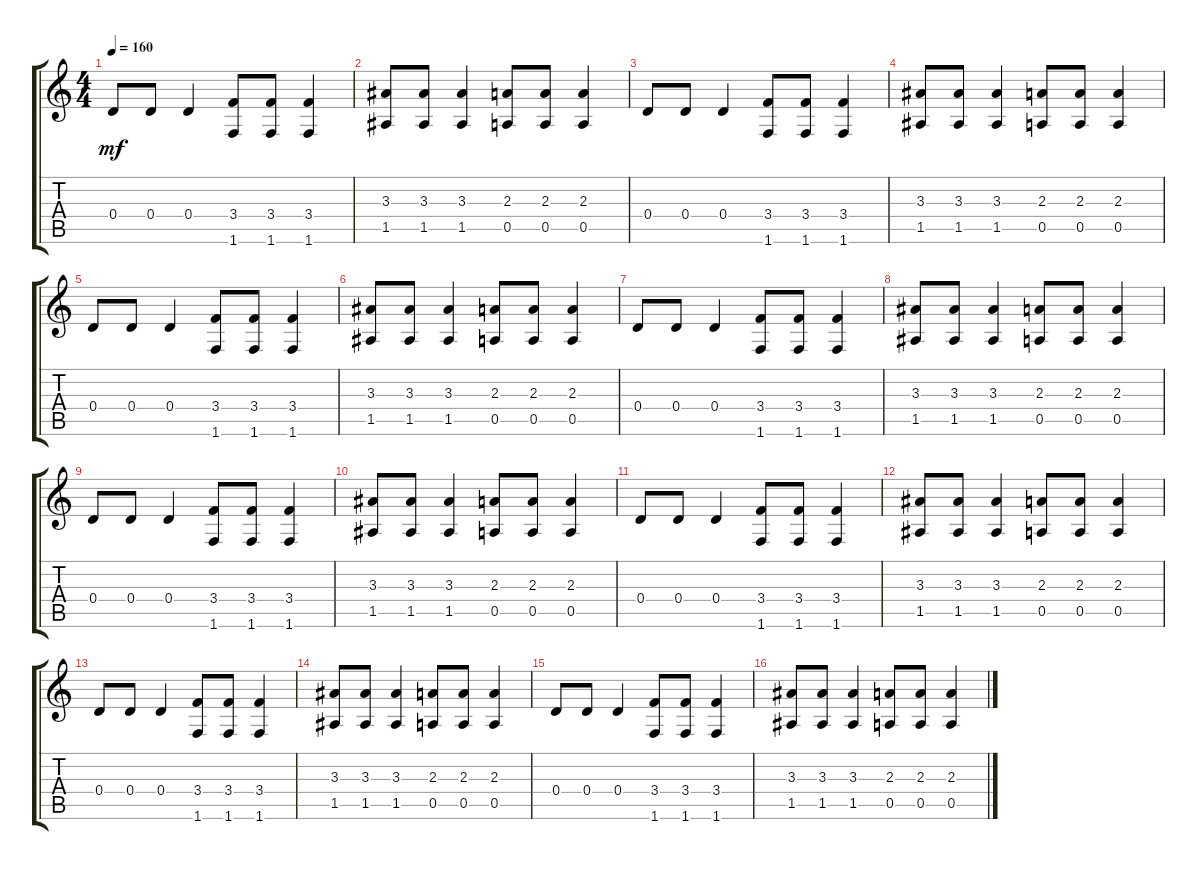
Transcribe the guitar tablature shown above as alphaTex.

\track "" {instrument guitarharmonics}
\staff {score tabs}
\tuning (E4 B3 G3 D3 A2 E2) {hide}
\ts (4 4)
\tempo 160
\clef g2
\ks c
0.4.8{dy mf} 0.4.8 0.4.4 (3.4 1.6).8 (3.4 1.6).8 (3.4 1.6).4 |
(3.3 1.5).8 (3.3 1.5).8 (3.3 1.5).4 (2.3 0.5).8 (2.3 0.5).8 (2.3 0.5).4 |
0.4.8 0.4.8 0.4.4 (3.4 1.6).8 (3.4 1.6).8 (3.4 1.6).4 |
(3.3 1.5).8 (3.3 1.5).8 (3.3 1.5).4 (2.3 0.5).8 (2.3 0.5).8 (2.3 0.5).4 |
0.4.8 0.4.8 0.4.4 (3.4 1.6).8 (3.4 1.6).8 (3.4 1.6).4 |
(3.3 1.5).8 (3.3 1.5).8 (3.3 1.5).4 (2.3 0.5).8 (2.3 0.5).8 (2.3 0.5).4 |
0.4.8 0.4.8 0.4.4 (3.4 1.6).8 (3.4 1.6).8 (3.4 1.6).4 |
(3.3 1.5).8 (3.3 1.5).8 (3.3 1.5).4 (2.3 0.5).8 (2.3 0.5).8 (2.3 0.5).4 |
0.4.8 0.4.8 0.4.4 (3.4 1.6).8 (3.4 1.6).8 (3.4 1.6).4 |
(3.3 1.5).8 (3.3 1.5).8 (3.3 1.5).4 (2.3 0.5).8 (2.3 0.5).8 (2.3 0.5).4 |
0.4.8 0.4.8 0.4.4 (3.4 1.6).8 (3.4 1.6).8 (3.4 1.6).4 |
(3.3 1.5).8 (3.3 1.5).8 (3.3 1.5).4 (2.3 0.5).8 (2.3 0.5).8 (2.3 0.5).4 |
0.4.8 0.4.8 0.4.4 (3.4 1.6).8 (3.4 1.6).8 (3.4 1.6).4 |
(3.3 1.5).8 (3.3 1.5).8 (3.3 1.5).4 (2.3 0.5).8 (2.3 0.5).8 (2.3 0.5).4 |
0.4.8 0.4.8 0.4.4 (3.4 1.6).8 (3.4 1.6).8 (3.4 1.6).4 |
(3.3 1.5).8 (3.3 1.5).8 (3.3 1.5).4 (2.3 0.5).8 (2.3 0.5).8 (2.3 0.5).4
